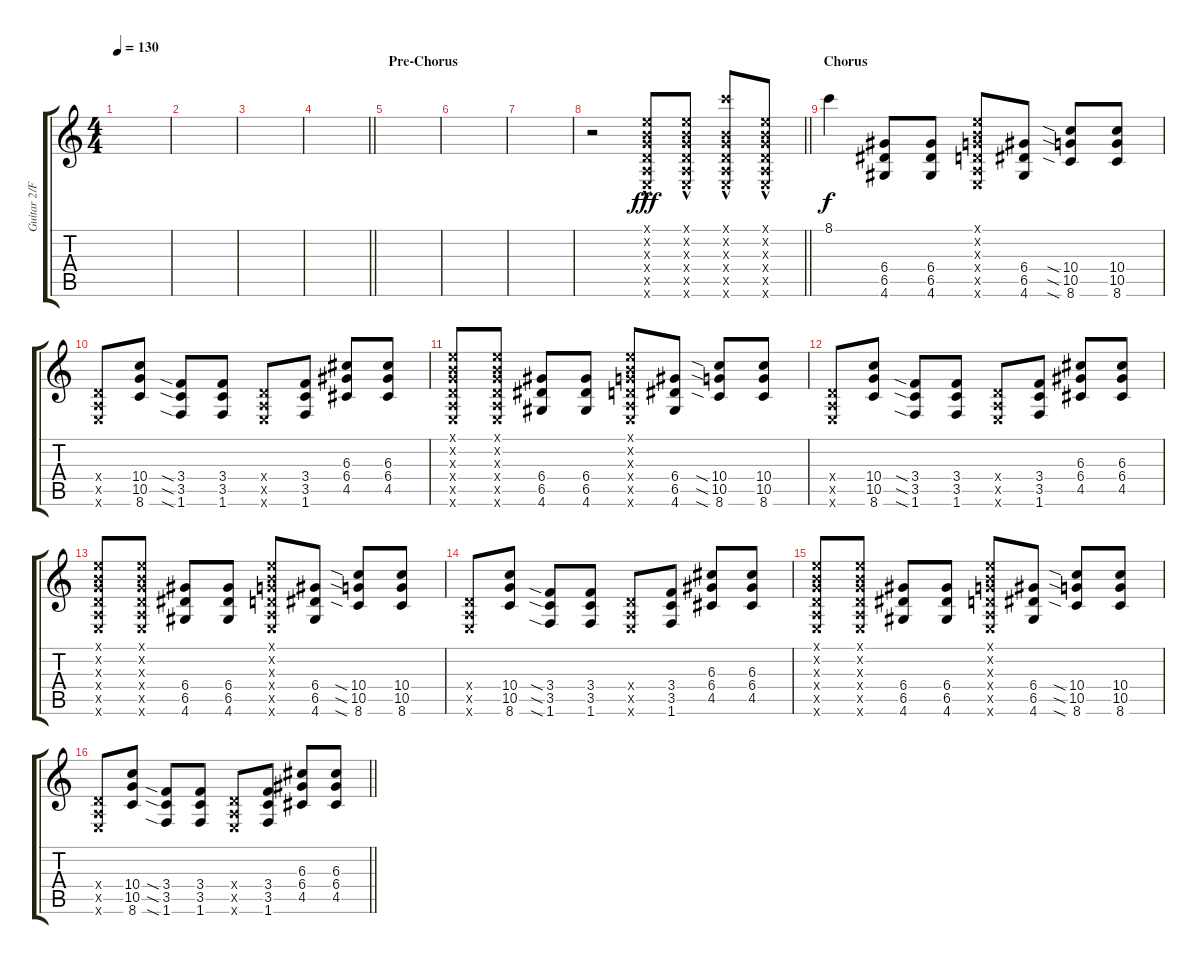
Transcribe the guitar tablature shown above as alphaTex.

\track ("Guitar 2/Fills" "Guitar 2/F") {instrument distortionguitar}
\staff {score tabs}
\tuning (E4 B3 G3 D3 A2 E2) {hide}
\ts (4 4)
\tempo 130
\clef g2
\ks c
|
|
|
\barLineRight lightlight
|
\section ("" "Pre-Chorus")
|
|
|
\barLineRight lightlight
r.2 (0.1{hac x} 0.2{hac x} 0.3{hac x} 0.4{hac x} 0.5{hac x} 0.6{hac x}).8{dy fff} (0.1{hac x} 0.2{hac x} 0.3{hac x} 0.4{hac x} 0.5{hac x} 0.6{hac x}).8 (8.1{hac x} 0.2{hac x} 0.3{hac x} 0.4{hac x} 0.5{hac x} 0.6{hac x}).8 (0.1{hac x} 0.2{hac x} 0.3{hac x} 0.4{hac x} 0.5{hac x} 0.6{hac x}).8 |
\section ("" "Chorus")
8.1.4{dy f} (6.4 6.5 4.6).8 (6.4 6.5 4.6).8 (0.1{x} 0.2{x} 0.3{x} 0.4{x} 0.5{x} 0.6{x}).8 (6.4 6.5 4.6).8 (10.4{sia} 10.5{sia} 8.6{sia}).8 (10.4 10.5 8.6).8 |
(0.4{x} 0.5{x} 0.6{x}).8 (10.4 10.5 8.6).8 (3.4{sia} 3.5{sia} 1.6{sia}).8 (3.4 3.5 1.6).8 (0.4{x} 0.5{x} 0.6{x}).8 (3.4 3.5 1.6).8 (6.3 6.4 4.5).8 (6.3 6.4 4.5).8 |
(0.1{x} 0.2{x} 0.3{x} 0.4{x} 0.5{x} 0.6{x}).8 (0.1{x} 0.2{x} 0.3{x} 0.4{x} 0.5{x} 0.6{x}).8 (6.4 6.5 4.6).8 (6.4 6.5 4.6).8 (0.1{x} 0.2{x} 0.3{x} 0.4{x} 0.5{x} 0.6{x}).8 (6.4 6.5 4.6).8 (10.4{sia} 10.5{sia} 8.6{sia}).8 (10.4 10.5 8.6).8 |
(0.4{x} 0.5{x} 0.6{x}).8 (10.4 10.5 8.6).8 (3.4{sia} 3.5{sia} 1.6{sia}).8 (3.4 3.5 1.6).8 (0.4{x} 0.5{x} 0.6{x}).8 (3.4 3.5 1.6).8 (6.3 6.4 4.5).8 (6.3 6.4 4.5).8 |
(0.1{x} 0.2{x} 0.3{x} 0.4{x} 0.5{x} 0.6{x}).8 (0.1{x} 0.2{x} 0.3{x} 0.4{x} 0.5{x} 0.6{x}).8 (6.4 6.5 4.6).8 (6.4 6.5 4.6).8 (0.1{x} 0.2{x} 0.3{x} 0.4{x} 0.5{x} 0.6{x}).8 (6.4 6.5 4.6).8 (10.4{sia} 10.5{sia} 8.6{sia}).8 (10.4 10.5 8.6).8 |
(0.4{x} 0.5{x} 0.6{x}).8 (10.4 10.5 8.6).8 (3.4{sia} 3.5{sia} 1.6{sia}).8 (3.4 3.5 1.6).8 (0.4{x} 0.5{x} 0.6{x}).8 (3.4 3.5 1.6).8 (6.3 6.4 4.5).8 (6.3 6.4 4.5).8 |
(0.1{x} 0.2{x} 0.3{x} 0.4{x} 0.5{x} 0.6{x}).8 (0.1{x} 0.2{x} 0.3{x} 0.4{x} 0.5{x} 0.6{x}).8 (6.4 6.5 4.6).8 (6.4 6.5 4.6).8 (0.1{x} 0.2{x} 0.3{x} 0.4{x} 0.5{x} 0.6{x}).8 (6.4 6.5 4.6).8 (10.4{sia} 10.5{sia} 8.6{sia}).8 (10.4 10.5 8.6).8 |
\barLineRight lightlight
(0.4{x} 0.5{x} 0.6{x}).8 (10.4 10.5 8.6).8 (3.4{sia} 3.5{sia} 1.6{sia}).8 (3.4 3.5 1.6).8 (0.4{x} 0.5{x} 0.6{x}).8 (3.4 3.5 1.6).8 (6.3 6.4 4.5).8 (6.3 6.4 4.5).8
